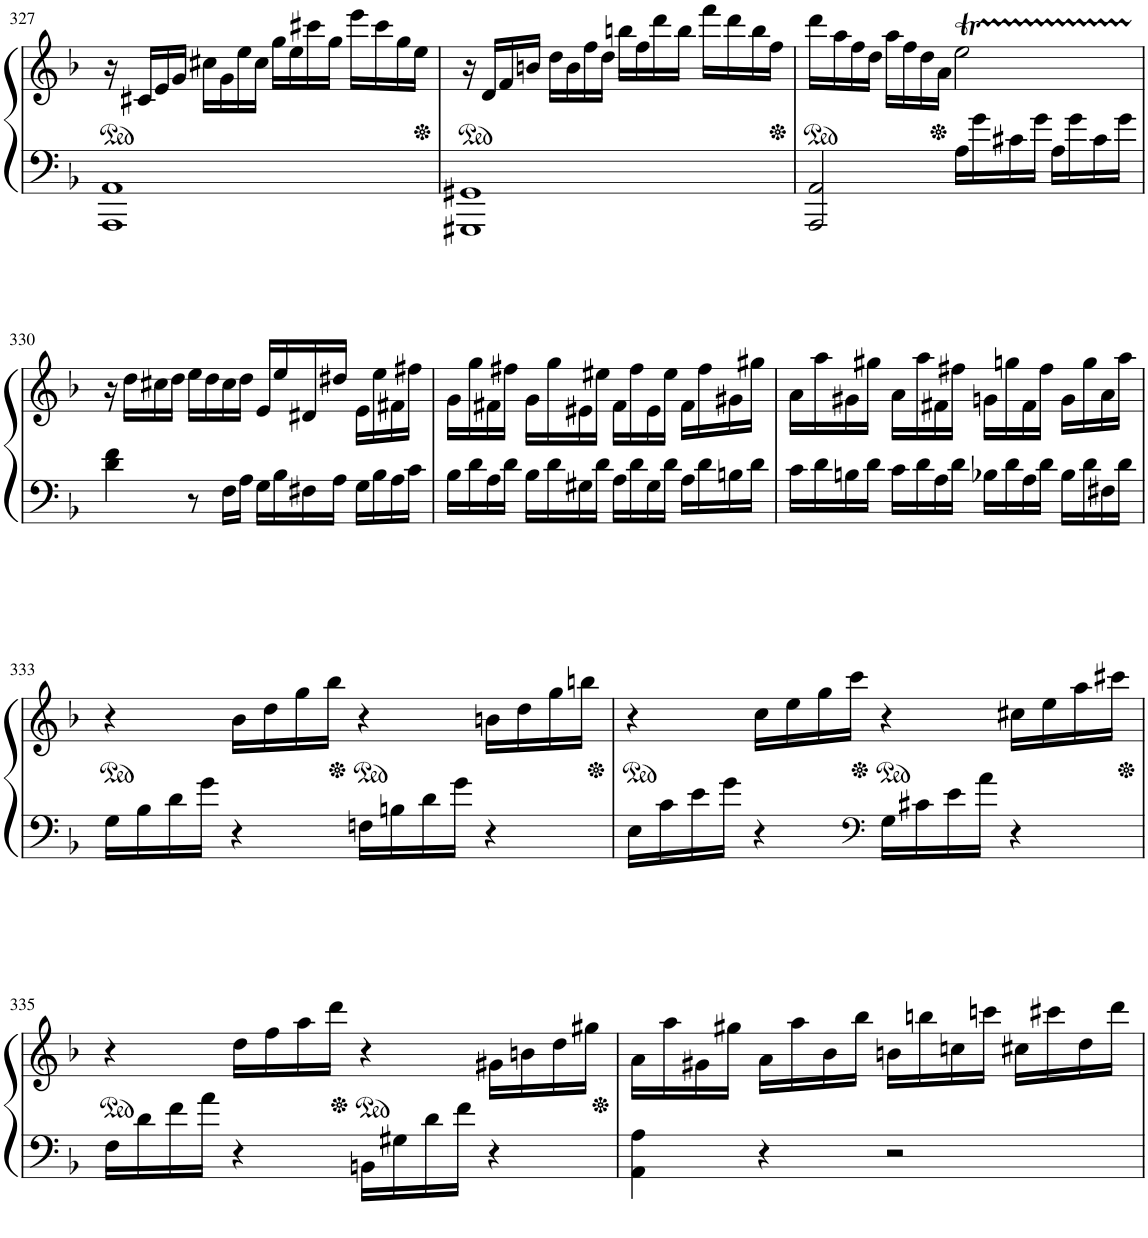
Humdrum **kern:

**kern	**kern
*part1	*part1
*staff2	*staff1
*I"ピアノ	*
!!LO:PB:g=z
*clefG2	*clefG2
*k[b-]	*k[b-]
*M4/4	*M4/4
*met(c)	*met(c)
*	*ped
=327	=327
1AAA 1AA	16r
.	16c#X/LL
.	16e/
.	16g/JJ
.	16cc#X\LL
.	16g\
.	16ee\
.	16cc#\JJ
.	16gg\LL
.	16ee\
.	16ccc#X\
.	16gg\JJ
.	16eee\LL
.	16ccc#\
.	16gg\
.	16ee\JJ
=328	=328
*	*ped
1GGG#X 1GG#X	16r
.	16d/LL
.	16f/
.	16bn/JJ
.	16dd\LL
.	16b\
.	16ff\
.	16dd\JJ
.	16bbn\LL
.	16ff\
.	16ddd\
.	16bb\JJ
.	16fff\LL
.	16ddd\
.	16bb\
.	16ff\JJ
=329	=329
*	*Xped
*	*ped
2AAA/ 2AA/	16ddd\LL
.	16aa\
.	16ff\
.	16dd\JJ
.	16aa\LL
.	16ff\
.	16dd\
.	16a\JJ
*	*Xped
16A\LL	2eet\
16g\	.
16c#X\	.
16g\JJ	.
16A\LL	.
16g\	.
16c#\	.
16g\JJ	.
!!LO:LB:g=z
=330	=330
4d\ 4f\	16r
.	16dd\LL
.	16cc#X\
.	16dd\JJ
8r	16ee\LL
.	16dd\
16F\LL	16cc#\
16A\JJ	16dd\JJ
16G\LL	16e/LL
16B-\	16ee/
16F#X\	16d#X/
16A\JJ	16dd#X/JJ
16G\LL	16e\LL
16B-\	16ee\
16A\	16f#X\
16c\JJ	16ff#X\JJ
=331	=331
16B-\LL	16g\LL
16d\	16gg\
16A\	16f#X\
16d\JJ	16ff#X\JJ
16B-\LL	16g\LL
16d\	16gg\
16G#X\	16e#X\
16d\JJ	16ee#X\JJ
16A\LL	16f#\LL
16d\	16ff#\
16G#\	16e#\
16d\JJ	16ee#\JJ
16A\LL	16f#\LL
16d\	16ff#\
16Bn\	16g#X\
16d\JJ	16gg#X\JJ
=332	=332
16c\LL	16a\LL
16d\	16aa\
16Bn\	16g#X\
16d\JJ	16gg#X\JJ
16c\LL	16a\LL
16d\	16aa\
16A\	16f#X\
16d\JJ	16ff#X\JJ
16B-X\LL	16gn\LL
16d\	16ggn\
16A\	16f#\
16d\JJ	16ff#\JJ
16B-\LL	16g\LL
16d\	16gg\
16F#X\	16a\
16d\JJ	16aa\JJ
!!LO:LB:g=z
=333	=333
*	*ped
16G\LL	4r
16B-\	.
16d\	.
16g\JJ	.
4r	16b-\LL
.	16dd\
.	16gg\
.	16bb-\JJ
*	*Xped
*	*ped
16Fn\LL	4r
16Bn\	.
16d\	.
16g\JJ	.
4r	16bn\LL
.	16dd\
.	16gg\
.	16bbn\JJ
=334	=334
*	*Xped
*	*ped
16E\LL	4r
16c\	.
16e\	.
16g\JJ	.
4r	16cc\LL
.	16ee\
.	16gg\
.	16ccc\JJ
*clefF4	*
*	*Xped
*	*ped
16G\LL	4r
16c#X\	.
16e\	.
16a\JJ	.
4r	16cc#X\LL
.	16ee\
.	16aa\
.	16ccc#X\JJ
!!LO:LB:g=z
=335	=335
*	*Xped
*	*ped
16F\LL	4r
16d\	.
16f\	.
16a\JJ	.
4r	16dd\LL
.	16ff\
.	16aa\
.	16ddd\JJ
*	*Xped
16BBn\LL	4r
16G#X\	.
16d\	.
16f\JJ	.
4r	16g#X\LL
.	16bn\
.	16dd\
.	16gg#X\JJ
=336	=336
*	*Xped
4AA\ 4A\	16a\LL
.	16aa\
.	16g#X\
.	16gg#X\JJ
4r	16a\LL
.	16aa\
.	16b-\
.	16bb-\JJ
2r	16bn\LL
.	16bbn\
.	16ccn\
.	16cccn\JJ
.	16cc#X\LL
.	16ccc#X\
.	16dd\
.	16ddd\JJ
=	=
*-	*-
